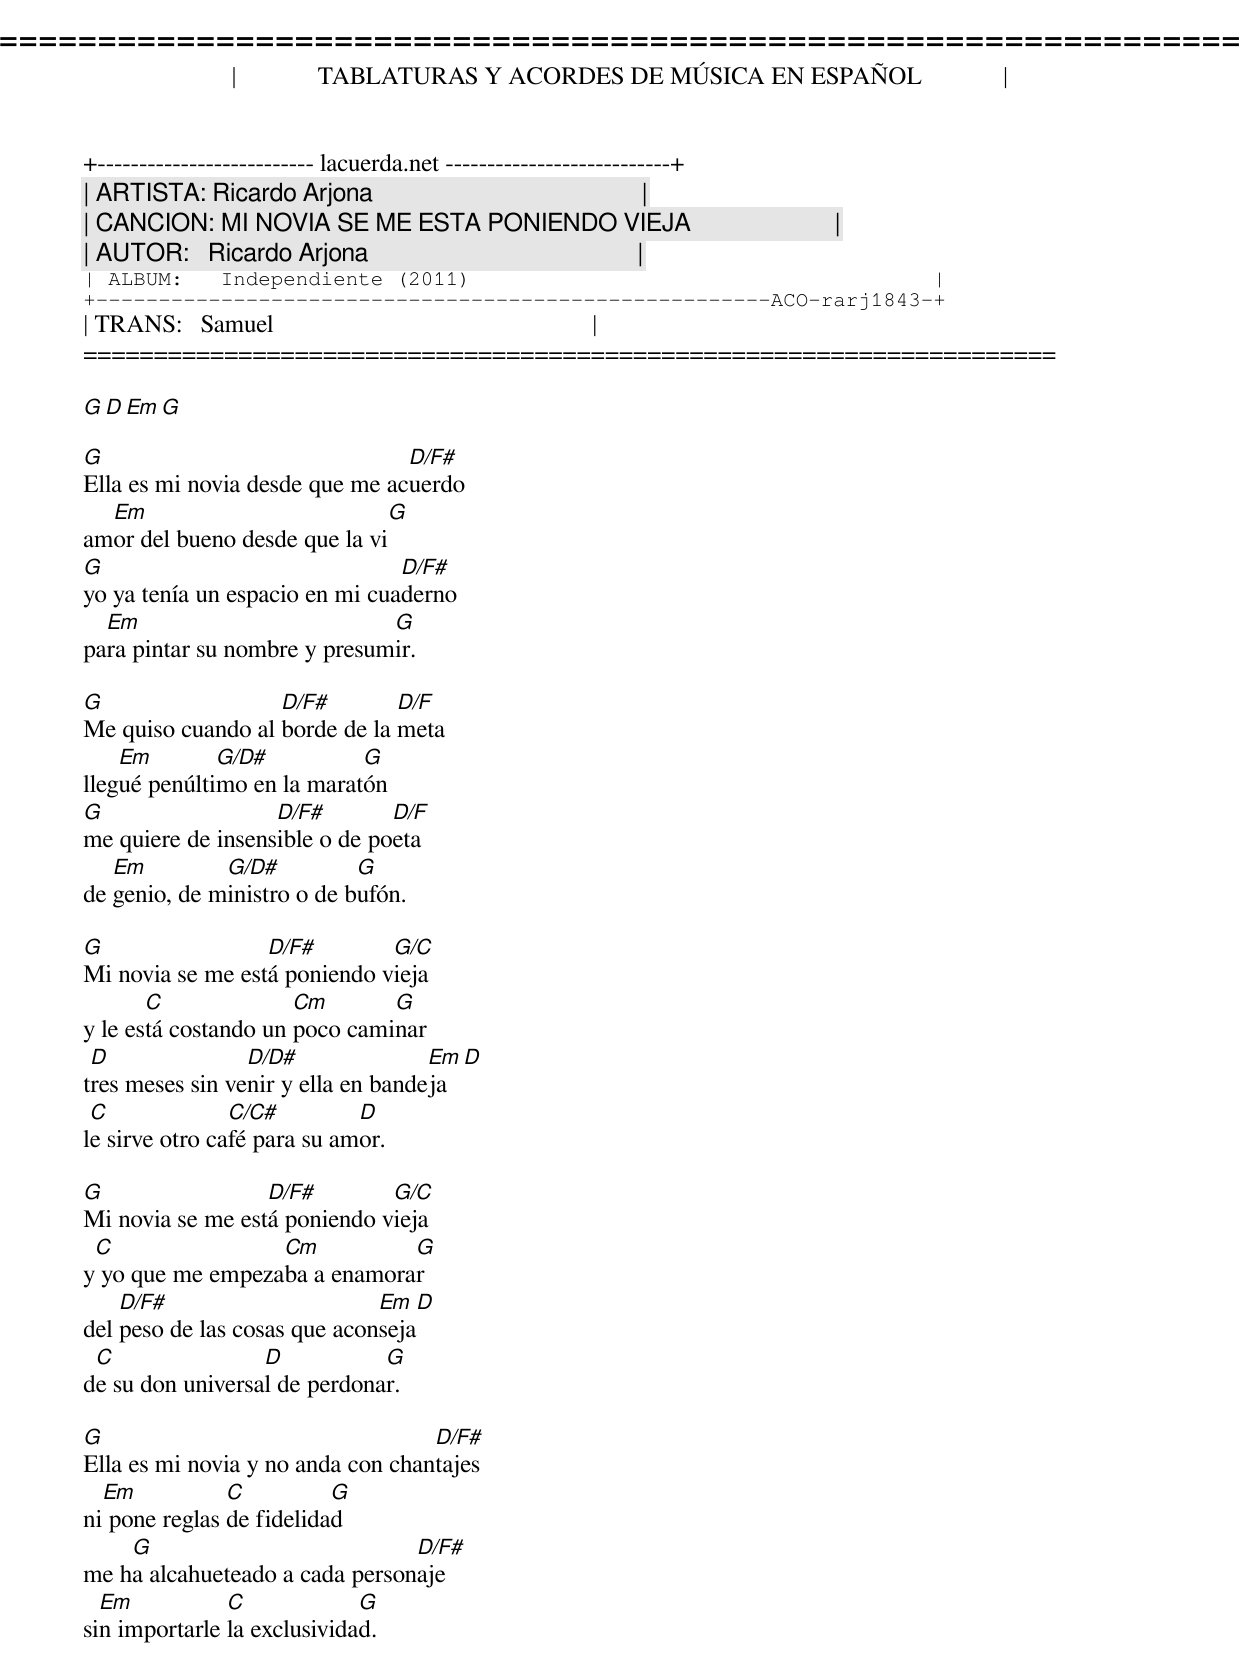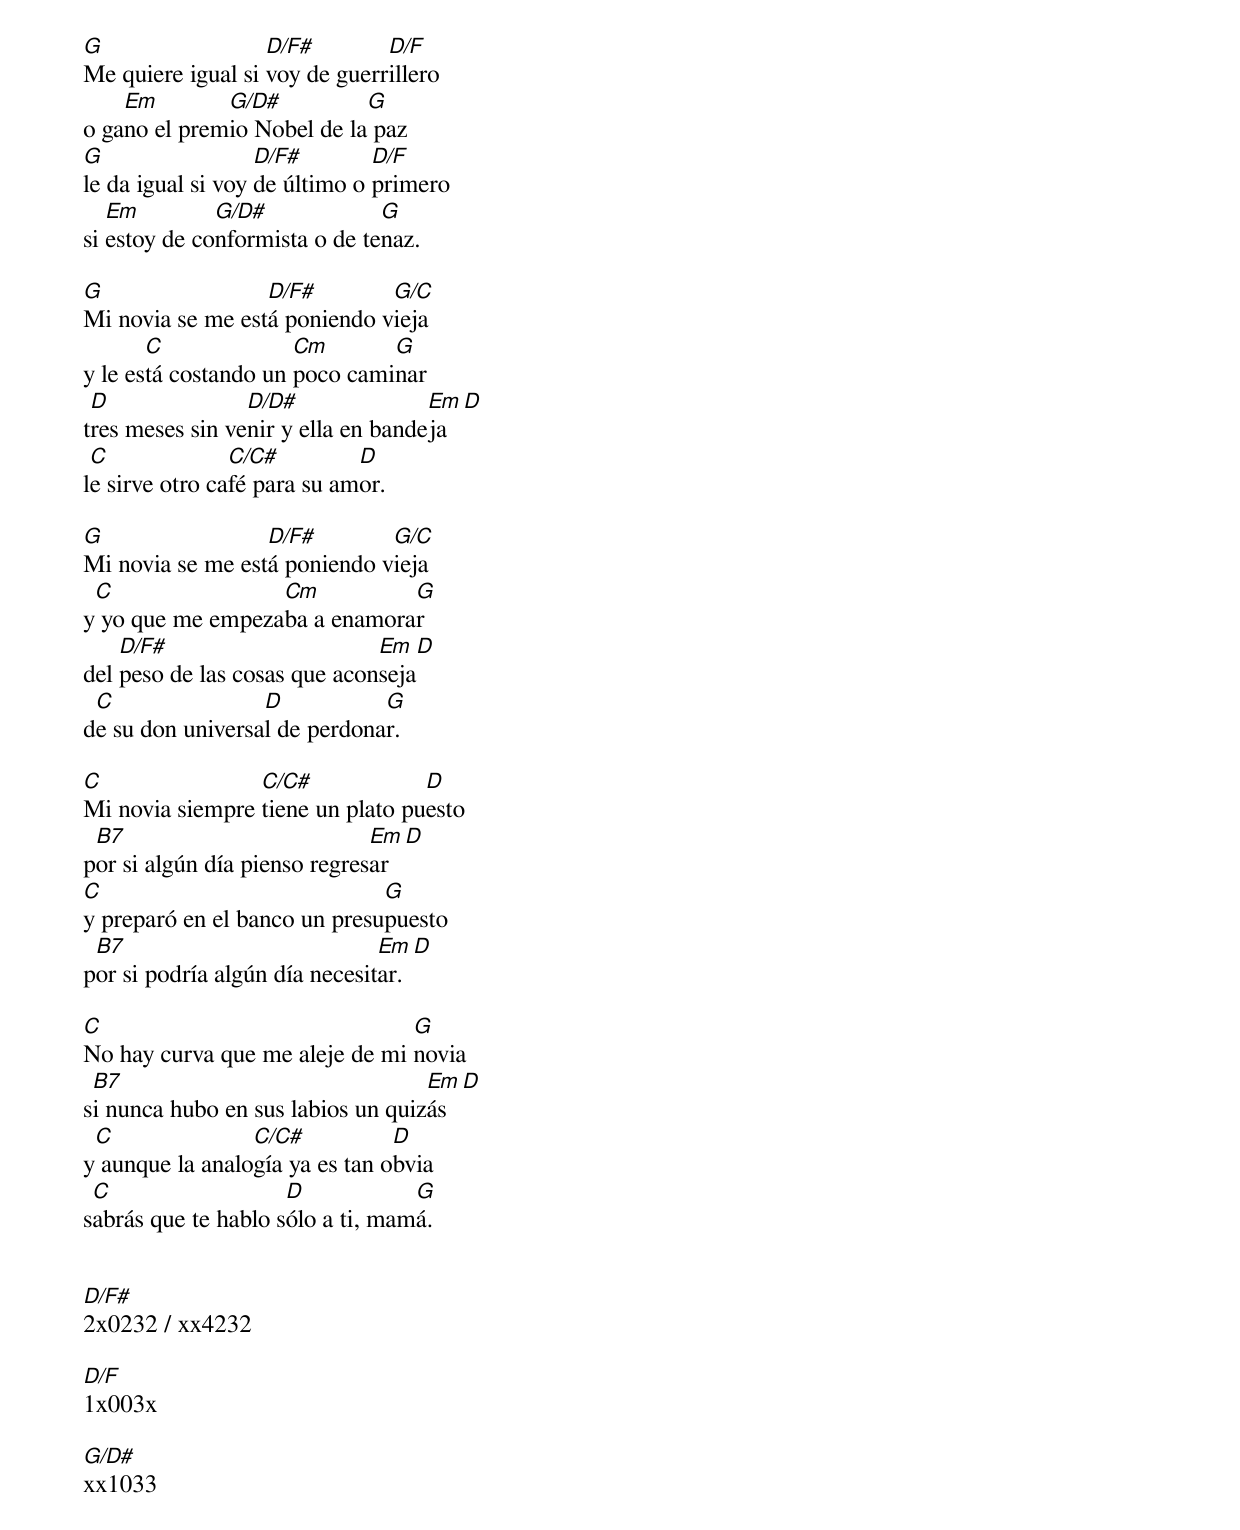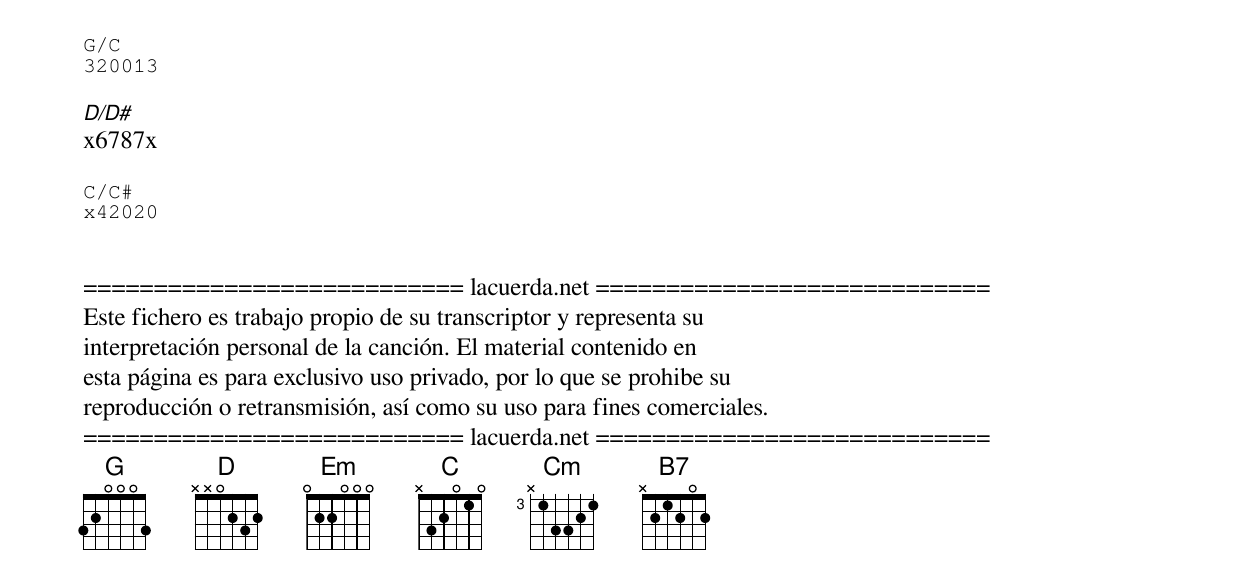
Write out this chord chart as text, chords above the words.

=====================================================================
|             TABLATURAS Y ACORDES DE MÚSICA EN ESPAÑOL             |
+-------------------------- lacuerda.net ---------------------------+
| ARTISTA: Ricardo Arjona                                           |
| CANCION: MI NOVIA SE ME ESTA PONIENDO VIEJA                       |
| AUTOR:   Ricardo Arjona                                           |
| ALBUM:   Independiente (2011)                                     |
+------------------------------------------------------ACO-rarj1843-+
| TRANS:   Samuel                                                   |
=====================================================================

G D Em G

G                               D/F#
Ella es mi novia desde que me acuerdo
  Em                          G
amor del bueno desde que la vi
G                               D/F#
yo ya tenía un espacio en mi cuaderno
  Em                          G
para pintar su nombre y presumir.

G                  D/F#        D/F
Me quiso cuando al borde de la meta
    Em        G/D#          G
llegué penúltimo en la maratón
G                  D/F#        D/F
me quiere de insensible o de poeta
   Em         G/D#          G
de genio, de ministro o de bufón.

G                 D/F#        G/C
Mi novia se me está poniendo vieja
       C              Cm       G
y le está costando un poco caminar
 D               D/D#               Em   D
tres meses sin venir y ella en bandeja
 C              C/C#         D
le sirve otro café para su amor.

G                 D/F#        G/C
Mi novia se me está poniendo vieja
 C                Cm          G
y yo que me empezaba a enamorar
    D/F#                      Em    D
del peso de las cosas que aconseja
 C                D           G
de su don universal de perdonar.

G                                  D/F#
Ella es mi novia y no anda con chantajes
  Em           C          G
ni pone reglas de fidelidad
    G                           D/F#
me ha alcahueteado a cada personaje
  Em           C             G
sin importarle la exclusividad.

G                  D/F#        D/F
Me quiere igual si voy de guerrillero
    Em        G/D#          G
o gano el premio Nobel de la paz
G                  D/F#        D/F
le da igual si voy de último o primero
   Em         G/D#             G
si estoy de conformista o de tenaz.

G                 D/F#        G/C
Mi novia se me está poniendo vieja
       C              Cm       G
y le está costando un poco caminar
 D               D/D#               Em   D
tres meses sin venir y ella en bandeja
 C              C/C#         D
le sirve otro café para su amor.

G                 D/F#        G/C
Mi novia se me está poniendo vieja
 C                Cm          G
y yo que me empezaba a enamorar
    D/F#                      Em    D
del peso de las cosas que aconseja
 C                D           G
de su don universal de perdonar.

C                C/C#             D
Mi novia siempre tiene un plato puesto
 B7                           Em  D
por si algún día pienso regresar
C                             G
y preparó en el banco un presupuesto
 B7                            Em  D
por si podría algún día necesitar.

C                               G
No hay curva que me aleje de mi novia
 B7                                Em  D
si nunca hubo en sus labios un quizás
 C               C/C#           D
y aunque la analogía ya es tan obvia
 C                   D            G
sabrás que te hablo sólo a ti, mamá.


D/F#
2x0232 / xx4232

D/F
1x003x

G/D#
xx1033

G/C
320013

D/D#
x6787x

C/C#
x42020


=========================== lacuerda.net ============================
Este fichero es trabajo propio de su transcriptor y representa su
interpretación personal de la canción. El material contenido en
esta página es para exclusivo uso privado, por lo que se prohibe su
reproducción o retransmisión, así como su uso para fines comerciales.
=========================== lacuerda.net ============================
